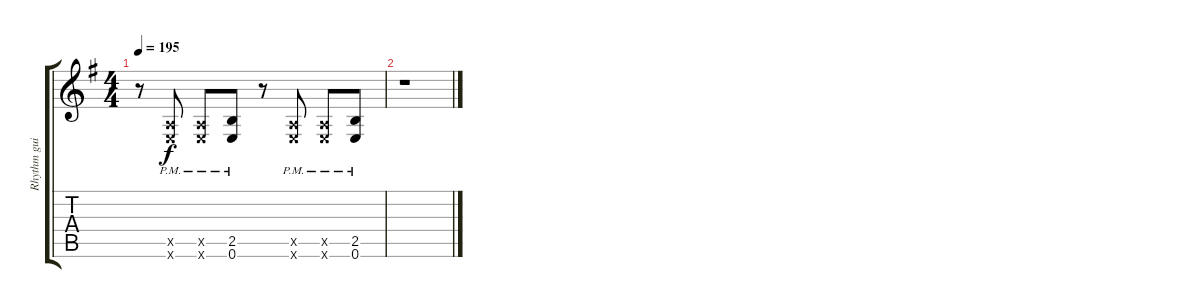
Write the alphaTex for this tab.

\track ("Rhythm guitar" "Rhythm gui") {instrument distortionguitar}
\staff {score tabs}
\tuning (E4 B3 G3 D3 A2 E2) {hide}
\ts (4 4)
\tempo 195
\clef g2
\ks eminor
r.8{dy f} (0.5{x} 0.6{pm x}).8 (0.5{x} 0.6{pm x}).8 (2.5{pm} 0.6{pm}).8 r.8 (0.5{x} 0.6{pm x}).8 (0.5{x} 0.6{pm x}).8 (2.5{pm} 0.6{pm}).8 |
r.1
